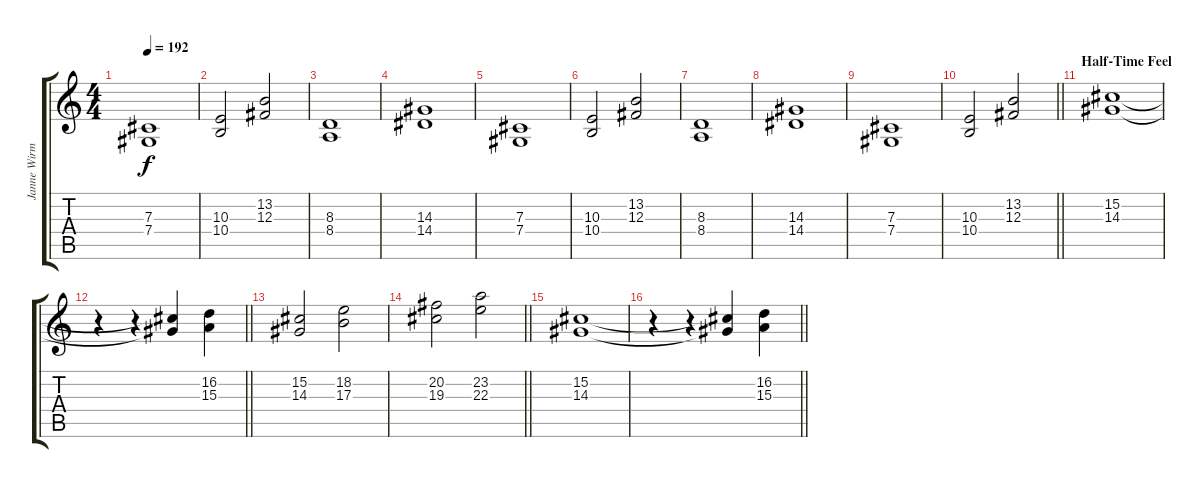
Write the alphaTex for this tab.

\track ("Janne Wirman" "Janne Wirm") {instrument stringensemble1}
\staff {score tabs}
\tuning (Eb4 Bb3 Gb3 Db3 Ab2 Db2) {hide}
\ts (4 4)
\tempo 192
\clef g2
\ks c
(7.3 7.4).1{dy f} |
(10.3 10.4).2 (13.2 12.3).2 |
(8.3 8.4).1 |
(14.3 14.4).1 |
(7.3 7.4).1 |
(10.3 10.4).2 (13.2 12.3).2 |
(8.3 8.4).1 |
(14.3 14.4).1 |
(7.3 7.4).1 |
\barLineRight lightlight
(10.3 10.4).2 (13.2 12.3).2 |
\section ("" "Half-Time Feel")
(15.2 14.3).1 |
\barLineRight lightlight
r.4 r.4 (15.2{t} 14.3{t}).4 (16.2 15.3).4 |
(15.2 14.3).2 (18.2 17.3).2 |
\barLineRight lightlight
(20.2 19.3).2 (23.2 22.3).2 |
(15.2 14.3).1 |
\barLineRight lightlight
r.4 r.4 (15.2{t} 14.3{t}).4 (16.2 15.3).4
